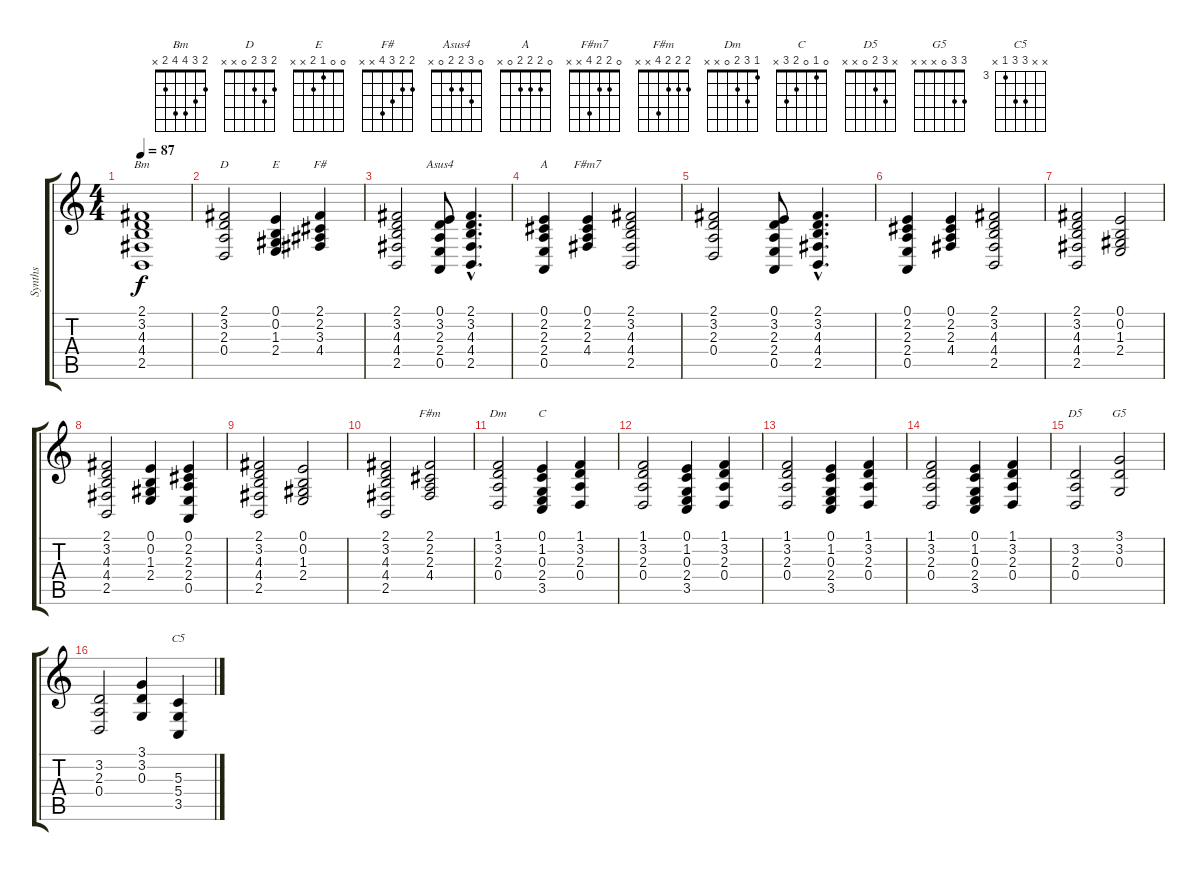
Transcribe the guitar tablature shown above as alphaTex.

\track ("Synths" "Synths") {instrument pad2warm}
\staff {score tabs}
\tuning (E4 B3 G3 D3 A2 E2) {hide}
\chord ("Bm" 2 3 4 4 2 x)
\chord ("D" 2 3 2 0 x x)
\chord ("E" 0 0 1 2 x x)
\chord ("F#" 2 2 3 4 x x)
\chord ("Asus4" 0 3 2 2 0 x)
\chord ("A" 0 2 2 2 0 x)
\chord ("F#m7" 0 2 2 4 x x)
\chord ("F#m" 2 2 2 4 x x)
\chord ("Dm" 1 3 2 0 x x)
\chord ("C" 0 1 0 2 3 x)
\chord ("D5" x 3 2 0 x x)
\chord ("G5" 3 3 0 x x x)
\chord ("C5" x x 5 5 3 x) {firstfret 3}
\ts (4 4)
\tempo 87
\clef g2
\ks c
(2.1 3.2 4.3 4.4 2.5).1{ch "Bm" dy f} |
(2.1 3.2 2.3 0.4).2{ch "D"} (0.1 0.2 1.3 2.4).4{ch "E"} (2.1 2.2 3.3 4.4).4{ch "F#"} |
(2.1 3.2 4.3 4.4 2.5).2 (0.1 3.2 2.3 2.4 0.5).8{ch "Asus4"} (2.1{hac} 3.2{hac} 4.3{hac} 4.4{hac} 2.5{hac}).4{d} |
(0.1 2.2 2.3 2.4 0.5).4{ch "A"} (0.1 2.2 2.3 4.4).4{ch "F#m7"} (2.1 3.2 4.3 4.4 2.5).2 |
(2.1 3.2 2.3 0.4).2 (0.1 3.2 2.3 2.4 0.5).8 (2.1{hac} 3.2{hac} 4.3{hac} 4.4{hac} 2.5{hac}).4{d} |
(0.1 2.2 2.3 2.4 0.5).4 (0.1 2.2 2.3 4.4).4 (2.1 3.2 4.3 4.4 2.5).2 |
(2.1 3.2 4.3 4.4 2.5).2 (0.1 0.2 1.3 2.4).2 |
(2.1 3.2 4.3 4.4 2.5).2 (0.1 0.2 1.3 2.4).4 (0.1 2.2 2.3 2.4 0.5).4 |
(2.1 3.2 4.3 4.4 2.5).2 (0.1 0.2 1.3 2.4).2 |
(2.1 3.2 4.3 4.4 2.5).2 (2.1 2.2 2.3 4.4).2{ch "F#m"} |
(1.1 3.2 2.3 0.4).2{ch "Dm"} (0.1 1.2 0.3 2.4 3.5).4{ch "C"} (1.1 3.2 2.3 0.4).4 |
(1.1 3.2 2.3 0.4).2 (0.1 1.2 0.3 2.4 3.5).4 (1.1 3.2 2.3 0.4).4 |
(1.1 3.2 2.3 0.4).2 (0.1 1.2 0.3 2.4 3.5).4 (1.1 3.2 2.3 0.4).4 |
(1.1 3.2 2.3 0.4).2 (0.1 1.2 0.3 2.4 3.5).4 (1.1 3.2 2.3 0.4).4 |
(3.2 2.3 0.4).2{ch "D5"} (3.1 3.2 0.3).2{ch "G5"} |
(3.2 2.3 0.4).2 (3.1 3.2 0.3).4 (5.3 5.4 3.5).4{ch "C5"}
